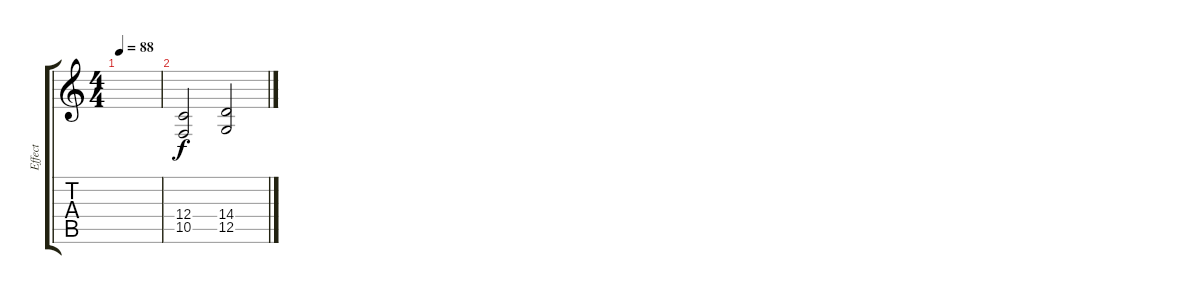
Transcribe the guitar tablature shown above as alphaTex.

\track ("Effect" "Effect") {instrument lead5charang}
\staff {score tabs}
\tuning (D4 A3 F3 C3 G2 C2) {hide}
\ts (4 4)
\tempo 88
\clef g2
\ks c
|
(12.4 10.5).2 (14.4 12.5).2
